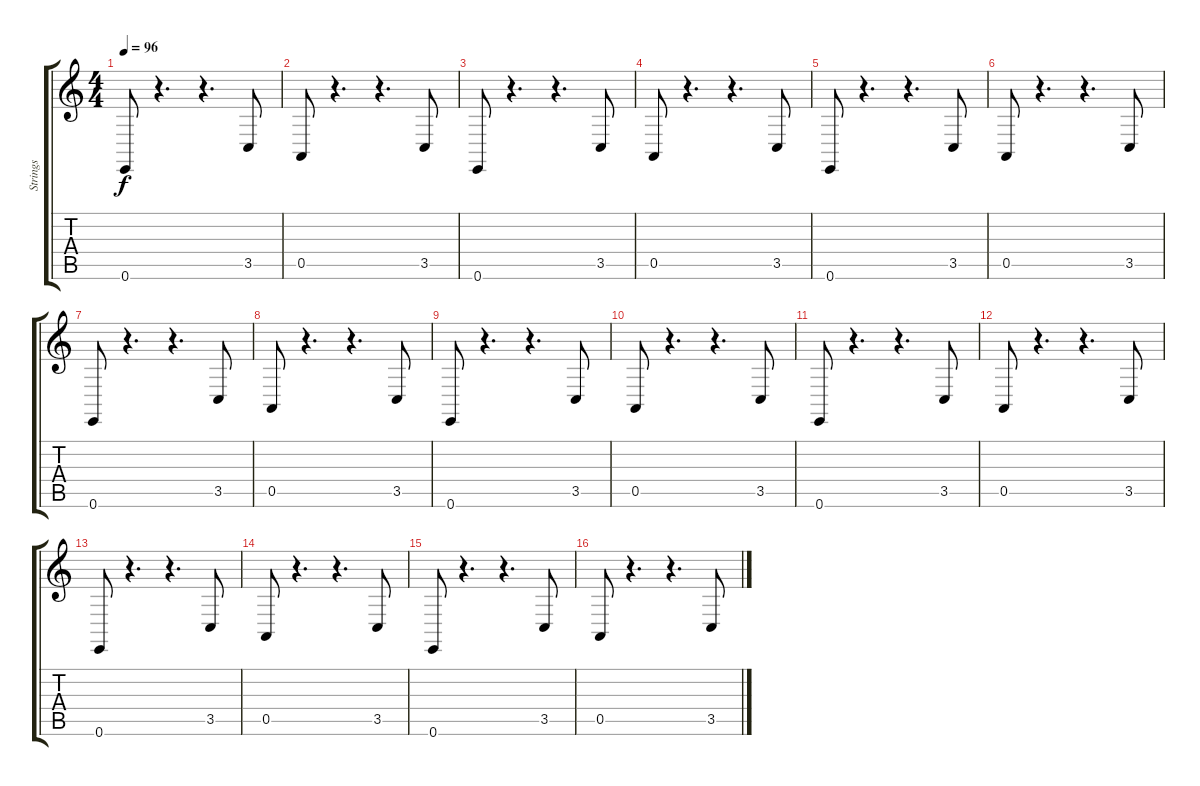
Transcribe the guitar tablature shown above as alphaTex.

\track ("Strings" "Strings") {instrument stringensemble1}
\staff {score tabs}
\tuning (E4 B3 G3 D3 A2 E2) {hide}
\ts (4 4)
\tempo 96
\clef g2
\ks c
0.6.8{dy f} r.4{d} r.4{d} 3.5.8 |
0.5.8 r.4{d} r.4{d} 3.5.8 |
0.6.8 r.4{d} r.4{d} 3.5.8 |
0.5.8 r.4{d} r.4{d} 3.5.8 |
0.6.8 r.4{d} r.4{d} 3.5.8 |
0.5.8 r.4{d} r.4{d} 3.5.8 |
0.6.8 r.4{d} r.4{d} 3.5.8 |
0.5.8 r.4{d} r.4{d} 3.5.8 |
0.6.8 r.4{d} r.4{d} 3.5.8 |
0.5.8 r.4{d} r.4{d} 3.5.8 |
0.6.8 r.4{d} r.4{d} 3.5.8 |
0.5.8 r.4{d} r.4{d} 3.5.8 |
0.6.8 r.4{d} r.4{d} 3.5.8 |
0.5.8 r.4{d} r.4{d} 3.5.8 |
0.6.8 r.4{d} r.4{d} 3.5.8 |
0.5.8 r.4{d} r.4{d} 3.5.8
